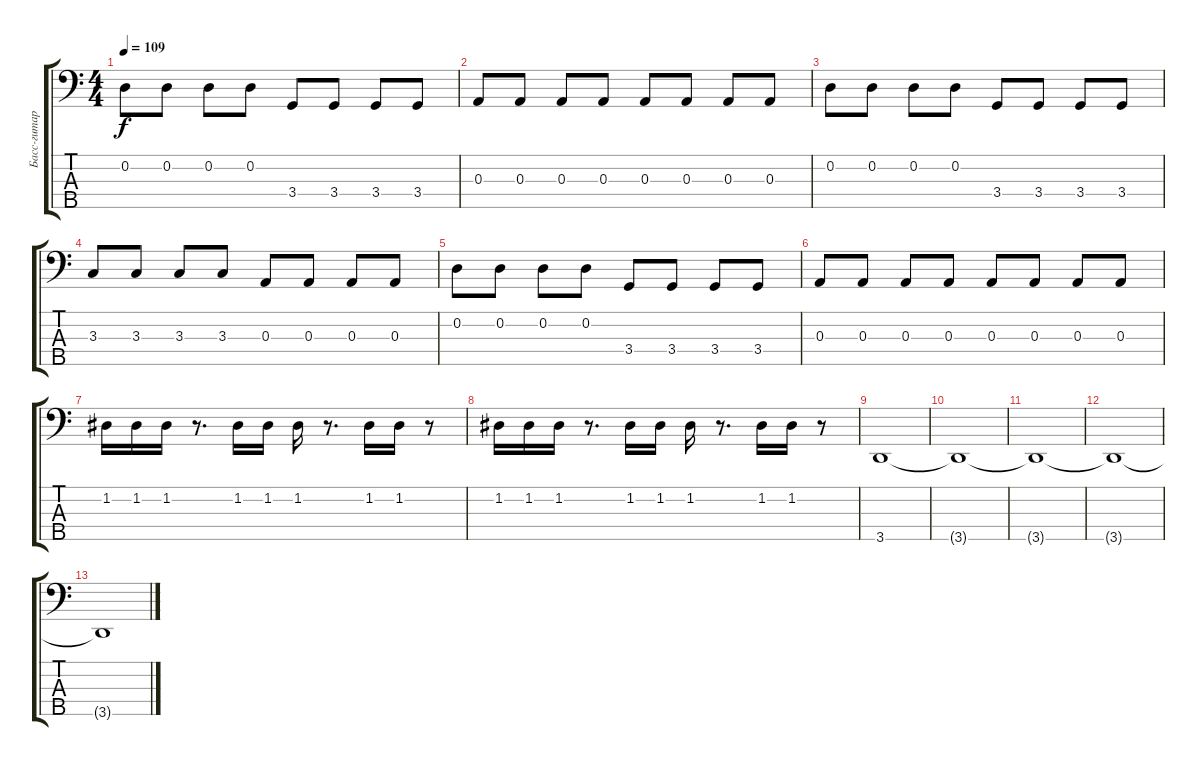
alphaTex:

\track ("Басс-гитара" "Басс-гитар") {instrument slapbass1}
\staff {score tabs}
\tuning (G2 D2 A1 E1 B0) {hide}
\ts (4 4)
\tempo 109
\clef f4
\ks c
0.2.8{dy f} 0.2.8 0.2.8 0.2.8 3.4.8 3.4.8 3.4.8 3.4.8 |
0.3.8 0.3.8 0.3.8 0.3.8 0.3.8 0.3.8 0.3.8 0.3.8 |
0.2.8 0.2.8 0.2.8 0.2.8 3.4.8 3.4.8 3.4.8 3.4.8 |
3.3.8 3.3.8 3.3.8 3.3.8 0.3.8 0.3.8 0.3.8 0.3.8 |
0.2.8 0.2.8 0.2.8 0.2.8 3.4.8 3.4.8 3.4.8 3.4.8 |
0.3.8 0.3.8 0.3.8 0.3.8 0.3.8 0.3.8 0.3.8 0.3.8 |
1.2.16 1.2.16 1.2.16 r.8{d} 1.2.16 1.2.16 1.2.16 r.8{d} 1.2.16 1.2.16 r.8 |
1.2.16 1.2.16 1.2.16 r.8{d} 1.2.16 1.2.16 1.2.16 r.8{d} 1.2.16 1.2.16 r.8 |
3.5.1 |
3.5{t}.1 |
3.5{t}.1{volume 0} |
3.5{t}.1 |
3.5{t}.1
